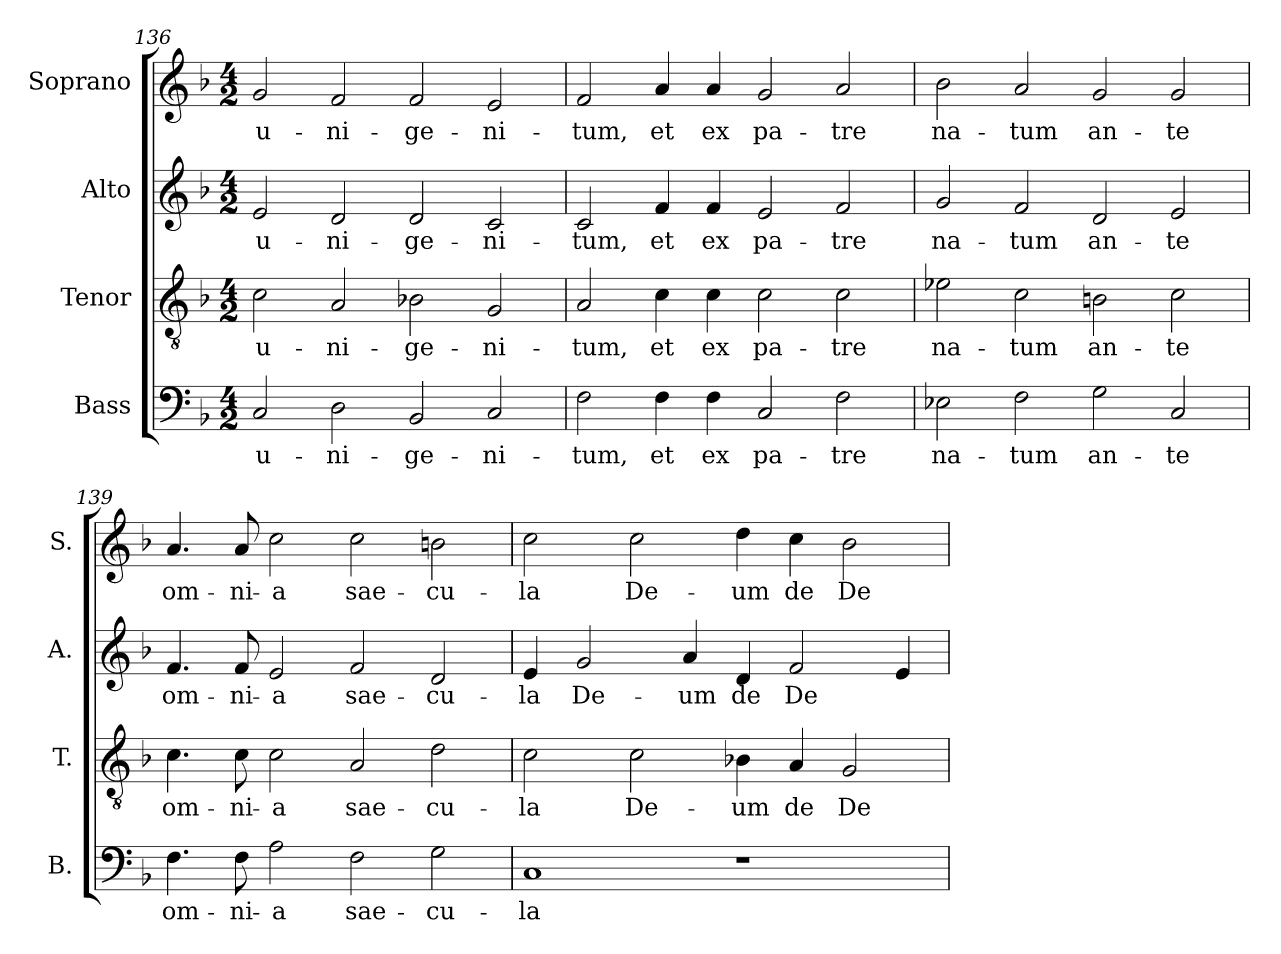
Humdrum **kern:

**kern	**text	**kern	**text	**kern	**text	**kern	**text
*part4	*part4	*part3	*part3	*part2	*part2	*part1	*part1
*staff4	*staff4	*staff3	*staff3	*staff2	*staff2	*staff1	*staff1
*I"Bass	*	*I"Tenor	*	*I"Alto	*	*I"Soprano	*
*I'B.	*	*I'T.	*	*I'A.	*	*I'S.	*
*clefF4	*	*clefGv2	*	*clefG2	*	*clefG2	*
*	*	*ITrd7c12	*	*	*	*	*
*k[b-]	*	*k[b-]	*	*k[b-]	*	*k[b-]	*
*F:	*	*F:	*	*F:	*	*F:	*
*M4/2	*	*M4/2	*	*M4/2	*	*M4/2	*
=136	=136	=136	=136	=136	=136	=136	=136
!	!LO:LY:b:color=#000000	!	!	!	!	!	!
!	!	!	!LO:LY:b:color=#000000	!	!	!	!
!	!	!	!	!	!LO:LY:b:color=#000000	!	!
!	!	!	!	!	!	!	!LO:LY:b:color=#000000
2Ci/	u-	2Ci\	u-	2ei/	u-	2gi/	u-
!	!LO:LY:b:color=#000000	!	!	!	!	!	!
!	!	!	!LO:LY:b:color=#000000	!	!	!	!
!	!	!	!	!	!LO:LY:b:color=#000000	!	!
!	!	!	!	!	!	!	!LO:LY:b:color=#000000
2Di\	-ni-	2AAi/	-ni-	2di/	-ni-	2fi/	-ni-
!	!LO:LY:b:color=#000000	!	!	!	!	!	!
!	!	!	!LO:LY:b:color=#000000	!	!	!	!
!	!	!	!	!	!LO:LY:b:color=#000000	!	!
!	!	!	!	!	!	!	!LO:LY:b:color=#000000
2BB-i/	-ge-	2BB-Xi\	-ge-	2di/	-ge-	2fi/	-ge-
!	!LO:LY:b:color=#000000	!	!	!	!	!	!
!	!	!	!LO:LY:b:color=#000000	!	!	!	!
!	!	!	!	!	!LO:LY:b:color=#000000	!	!
!	!	!	!	!	!	!	!LO:LY:b:color=#000000
2Ci/	-ni-	2GGi/	-ni-	2ci/	-ni-	2ei/	-ni-
=137	=137	=137	=137	=137	=137	=137	=137
!	!LO:LY:b:color=#000000	!	!	!	!	!	!
!	!	!	!LO:LY:b:color=#000000	!	!	!	!
!	!	!	!	!	!LO:LY:b:color=#000000	!	!
!	!	!	!	!	!	!	!LO:LY:b:color=#000000
2Fi\	-tum,	2AAi/	-tum,	2ci/	-tum,	2fi/	-tum,
!	!LO:LY:b:color=#000000	!	!	!	!	!	!
!	!	!	!LO:LY:b:color=#000000	!	!	!	!
!	!	!	!	!	!LO:LY:b:color=#000000	!	!
!	!	!	!	!	!	!	!LO:LY:b:color=#000000
4Fi\	et	4Ci\	et	4fi/	et	4ai/	et
!	!LO:LY:b:color=#000000	!	!	!	!	!	!
!	!	!	!LO:LY:b:color=#000000	!	!	!	!
!	!	!	!	!	!LO:LY:b:color=#000000	!	!
!	!	!	!	!	!	!	!LO:LY:b:color=#000000
4Fi\	ex	4Ci\	ex	4fi/	ex	4ai/	ex
!	!LO:LY:b:color=#000000	!	!	!	!	!	!
!	!	!	!LO:LY:b:color=#000000	!	!	!	!
!	!	!	!	!	!LO:LY:b:color=#000000	!	!
!	!	!	!	!	!	!	!LO:LY:b:color=#000000
2Ci/	pa-	2Ci\	pa-	2ei/	pa-	2gi/	pa-
!	!LO:LY:b:color=#000000	!	!	!	!	!	!
!	!	!	!LO:LY:b:color=#000000	!	!	!	!
!	!	!	!	!	!LO:LY:b:color=#000000	!	!
!	!	!	!	!	!	!	!LO:LY:b:color=#000000
2Fi\	-tre	2Ci\	-tre	2fi/	-tre	2ai/	-tre
=138	=138	=138	=138	=138	=138	=138	=138
!	!LO:LY:b:color=#000000	!	!	!	!	!	!
!	!	!	!LO:LY:b:color=#000000	!	!	!	!
!	!	!	!	!	!LO:LY:b:color=#000000	!	!
!	!	!	!	!	!	!	!LO:LY:b:color=#000000
2E-Xi\	na-	2E-Xi\	na-	2gi/	na-	2b-i\	na-
!	!LO:LY:b:color=#000000	!	!	!	!	!	!
!	!	!	!LO:LY:b:color=#000000	!	!	!	!
!	!	!	!	!	!LO:LY:b:color=#000000	!	!
!	!	!	!	!	!	!	!LO:LY:b:color=#000000
2Fi\	-tum	2Ci\	-tum	2fi/	-tum	2ai/	-tum
!	!LO:LY:b:color=#000000	!	!	!	!	!	!
!	!	!	!LO:LY:b:color=#000000	!	!	!	!
!	!	!	!	!	!LO:LY:b:color=#000000	!	!
!	!	!	!	!	!	!	!LO:LY:b:color=#000000
2Gi\	an-	2BBni\	an-	2di/	an-	2gi/	an-
!	!LO:LY:b:color=#000000	!	!	!	!	!	!
!	!	!	!LO:LY:b:color=#000000	!	!	!	!
!	!	!	!	!	!LO:LY:b:color=#000000	!	!
!	!	!	!	!	!	!	!LO:LY:b:color=#000000
2Ci/	-te	2Ci\	-te	2ei/	-te	2gi/	-te
!!LO:PB:g=z
=139	=139	=139	=139	=139	=139	=139	=139
!	!LO:LY:b:color=#000000	!	!	!	!	!	!
!	!	!	!LO:LY:b:color=#000000	!	!	!	!
!	!	!	!	!	!LO:LY:b:color=#000000	!	!
!	!	!	!	!	!	!	!LO:LY:b:color=#000000
4.Fi\	om-	4.Ci\	om-	4.fi/	om-	4.ai/	om-
!	!LO:LY:b:color=#000000	!	!	!	!	!	!
!	!	!	!LO:LY:b:color=#000000	!	!	!	!
!	!	!	!	!	!LO:LY:b:color=#000000	!	!
!	!	!	!	!	!	!	!LO:LY:b:color=#000000
8Fi\	-ni-	8Ci\	-ni-	8fi/	-ni-	8ai/	-ni-
!	!LO:LY:b:color=#000000	!	!	!	!	!	!
!	!	!	!LO:LY:b:color=#000000	!	!	!	!
!	!	!	!	!	!LO:LY:b:color=#000000	!	!
!	!	!	!	!	!	!	!LO:LY:b:color=#000000
2Ai\	-a	2Ci\	-a	2ei/	-a	2cci\	-a
!	!LO:LY:b:color=#000000	!	!	!	!	!	!
!	!	!	!LO:LY:b:color=#000000	!	!	!	!
!	!	!	!	!	!LO:LY:b:color=#000000	!	!
!	!	!	!	!	!	!	!LO:LY:b:color=#000000
2Fi\	sae-	2AAi/	sae-	2fi/	sae-	2cci\	sae-
!	!LO:LY:b:color=#000000	!	!	!	!	!	!
!	!	!	!LO:LY:b:color=#000000	!	!	!	!
!	!	!	!	!	!LO:LY:b:color=#000000	!	!
!	!	!	!	!	!	!	!LO:LY:b:color=#000000
2Gi\	-cu-	2Di\	-cu-	2di/	-cu-	2bni\	-cu-
=140	=140	=140	=140	=140	=140	=140	=140
!	!LO:LY:b:color=#000000	!	!	!	!	!	!
!	!	!	!LO:LY:b:color=#000000	!	!	!	!
!	!	!	!	!	!LO:LY:b:color=#000000	!	!
!	!	!	!	!	!	!	!LO:LY:b:color=#000000
1Ci	-la	2Ci\	-la	4ei/	-la	2cci\	-la
!	!	!	!	!	!LO:LY:b:color=#000000	!	!
.	.	.	.	2gi/	De-	.	.
!	!	!	!LO:LY:b:color=#000000	!	!	!	!
!	!	!	!	!	!	!	!LO:LY:b:color=#000000
.	.	2Ci\	De-	.	.	2cci\	De-
!	!	!	!	!	!LO:LY:b:color=#000000	!	!
.	.	.	.	4ai/	-um	.	.
!	!	!	!LO:LY:b:color=#000000	!	!	!	!
!	!	!	!	!	!LO:LY:b:color=#000000	!	!
!	!	!	!	!	!	!	!LO:LY:b:color=#000000
1r	.	4BB-Xi\	-um	4di/	de	4ddi\	-um
!	!	!	!LO:LY:b:color=#000000	!	!	!	!
!	!	!	!	!	!LO:LY:b:color=#000000	!	!
!	!	!	!	!	!	!	!LO:LY:b:color=#000000
.	.	4AAi/	de	2fi/	De	4cci\	de
!	!	!	!LO:LY:b:color=#000000	!	!	!	!
!	!	!	!	!	!	!	!LO:LY:b:color=#000000
.	.	2GGi/	De-	.	.	2b-i\	De-
.	.	.	.	4ei/	.	.	.
=	=	=	=	=	=	=	=
*-	*-	*-	*-	*-	*-	*-	*-
